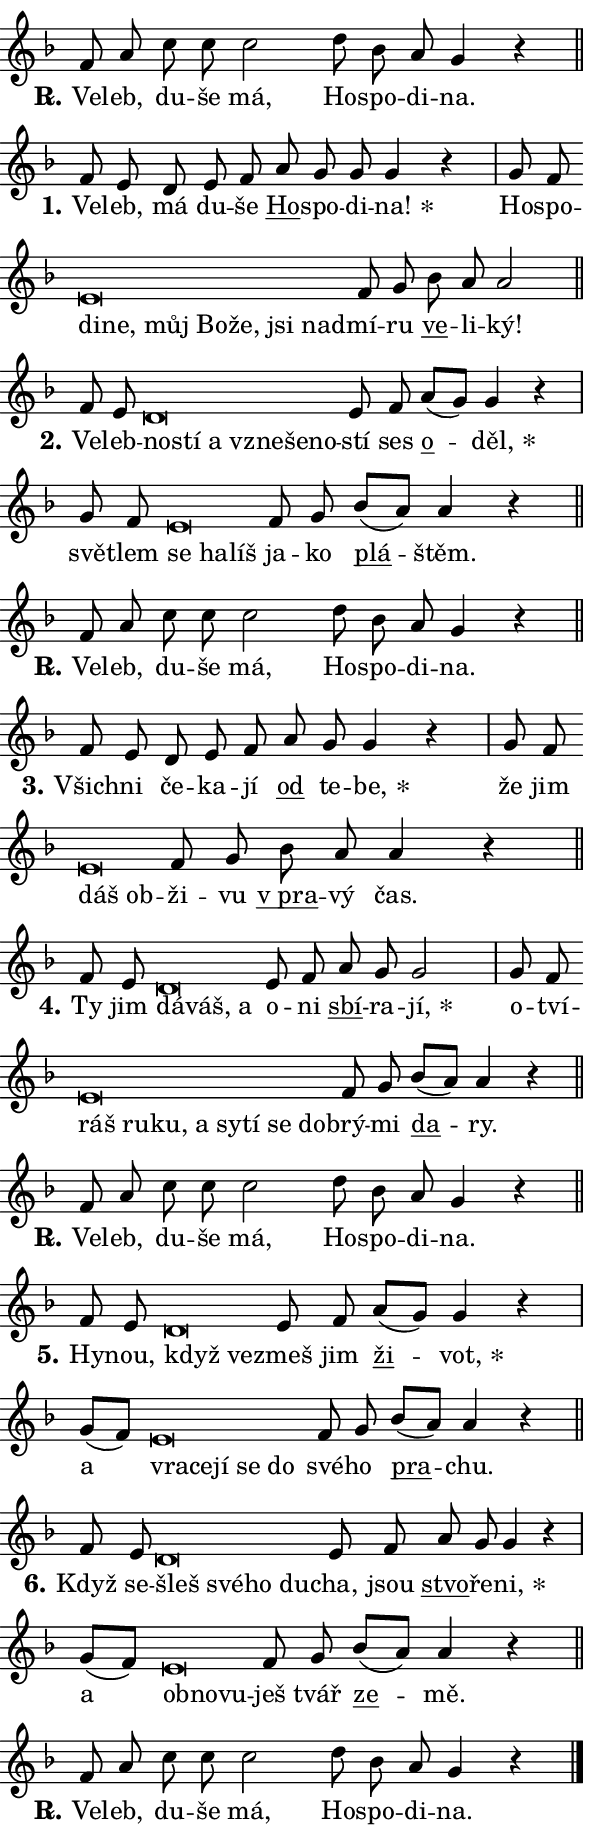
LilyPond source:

\version "2.24.0"
\header { tagline = "" }
\paper {
  indent = 0\cm
  top-margin = 0\cm
  right-margin = 0.13\cm % to fit lyric hyphens
  bottom-margin = 0\cm
  left-margin = 0\cm
  paper-width = 10\cm
  page-breaking = #ly:one-page-breaking
  system-system-spacing.basic-distance = #11
  score-system-spacing.basic-distance = #11
  ragged-last = ##f
}


%% Author: Thomas Morley
%% https://lists.gnu.org/archive/html/lilypond-user/2020-05/msg00002.html
#(define (line-position grob)
"Returns position of @var[grob} in current system:
   @code{'start}, if at first time-step
   @code{'end}, if at last time-step
   @code{'middle} otherwise
"
  (let* ((col (ly:item-get-column grob))
         (ln (ly:grob-object col 'left-neighbor))
         (rn (ly:grob-object col 'right-neighbor))
         (col-to-check-left (if (ly:grob? ln) ln col))
         (col-to-check-right (if (ly:grob? rn) rn col))
         (break-dir-left
           (and
             (ly:grob-property col-to-check-left 'non-musical #f)
             (ly:item-break-dir col-to-check-left)))
         (break-dir-right
           (and
             (ly:grob-property col-to-check-right 'non-musical #f)
             (ly:item-break-dir col-to-check-right))))
        (cond ((eqv? 1 break-dir-left) 'start)
              ((eqv? -1 break-dir-right) 'end)
              (else 'middle))))

#(define (tranparent-at-line-position vctor)
  (lambda (grob)
  "Relying on @code{line-position} select the relevant enry from @var{vctor}.
Used to determine transparency,"
    (case (line-position grob)
      ((end) (not (vector-ref vctor 0)))
      ((middle) (not (vector-ref vctor 1)))
      ((start) (not (vector-ref vctor 2))))))

noteHeadBreakVisibility =
#(define-music-function (break-visibility)(vector?)
"Makes @code{NoteHead}s transparent relying on @var{break-visibility}"
#{
  \override NoteHead.transparent =
    #(tranparent-at-line-position break-visibility)
#})

#(define delete-ledgers-for-transparent-note-heads
  (lambda (grob)
    "Reads whether a @code{NoteHead} is transparent.
If so this @code{NoteHead} is removed from @code{'note-heads} from
@var{grob}, which is supposed to be @code{LedgerLineSpanner}.
As a result ledgers are not printed for this @code{NoteHead}"
    (let* ((nhds-array (ly:grob-object grob 'note-heads))
           (nhds-list
             (if (ly:grob-array? nhds-array)
                 (ly:grob-array->list nhds-array)
                 '()))
           ;; Relies on the transparent-property being done before
           ;; Staff.LedgerLineSpanner.after-line-breaking is executed.
           ;; This is fragile ...
           (to-keep
             (remove
               (lambda (nhd)
                 (ly:grob-property nhd 'transparent #f))
               nhds-list)))
      ;; TODO find a better method to iterate over grob-arrays, similiar
      ;; to filter/remove etc for lists
      ;; For now rebuilt from scratch
      (set! (ly:grob-object grob 'note-heads)  '())
      (for-each
        (lambda (nhd)
          (ly:pointer-group-interface::add-grob grob 'note-heads nhd))
        to-keep))))

squashNotes = {
  \override NoteHead.X-extent = #'(-0.2 . 0.2)
  \override NoteHead.Y-extent = #'(-0.75 . 0)
  \override NoteHead.stencil =
    #(lambda (grob)
       (let ((pos (ly:grob-property grob 'staff-position)))
         (begin
           (if (< pos -7) (display "ERROR: Lower brevis then expected\n") (display ""))
           (if (<= pos -6) ly:text-interface::print ly:note-head::print))))
}
unSquashNotes = {
  \revert NoteHead.X-extent
  \revert NoteHead.Y-extent
  \revert NoteHead.stencil
}

hideNotes = \noteHeadBreakVisibility #begin-of-line-visible
unHideNotes = \noteHeadBreakVisibility #all-visible

% work-around for resetting accidentals
% https://lilypond.org/doc/v2.23/Documentation/notation/displaying-rhythms#unmetered-music
cadenzaMeasure = {
  \cadenzaOff
  \partial 1024 s1024
  \cadenzaOn
}

#(define-markup-command (accent layout props text) (markup?)
  "Underline accented syllable"
  (interpret-markup layout props
    #{\markup \override #'(offset . 4.3) \underline { #text }#}))

responsum = \markup \concat {
  "R" \hspace #-1.05 \path #0.1 #'((moveto 0 0.07) (lineto 0.9 0.8)) \hspace #0.05 "."
}

spaceSize = #0.6828661417322834 % exact space size for TeX Gyre Schola

\layout {
  \context {
    \Staff
    \remove "Time_signature_engraver"
    \override LedgerLineSpanner.after-line-breaking = #delete-ledgers-for-transparent-note-heads
  }
  \context {
    \Lyrics {
      \override LyricSpace.minimum-distance = \spaceSize
      \override LyricText.font-name = #"TeX Gyre Schola"
      \override LyricText.font-size = 1
      \override StanzaNumber.font-name = #"TeX Gyre Schola Bold"
      \override StanzaNumber.font-size = 1
    }
  }
  \context {
    \Score 
    \override NoteHead.text =
      #(lambda (grob) 
        (let ((pos (ly:grob-property grob 'staff-position)))
          #{\markup {
            \combine
              \halign #-0.55 \raise #(if (= pos -6) 0 0.5) \override #'(thickness . 2) \draw-line #'(3.2 . 0)
              \musicglyph "noteheads.sM1"
          }#}))
  }
}

% magnetic-lyrics.ily
%
%   written by
%     Jean Abou Samra <jean@abou-samra.fr>
%     Werner Lemberg <wl@gnu.org>
%
%   adapted by
%     Jiri Hon <jiri.hon@gmail.com>
%
% Version 2022-Apr-15

% https://www.mail-archive.com/lilypond-user@gnu.org/msg149350.html

#(define (Left_hyphen_pointer_engraver context)
   "Collect syllable-hyphen-syllable occurrences in lyrics and store
them in properties.  This engraver only looks to the left.  For
example, if the lyrics input is @code{foo -- bar}, it does the
following.

@itemize @bullet
@item
Set the @code{text} property of the @code{LyricHyphen} grob between
@q{foo} and @q{bar} to @code{foo}.

@item
Set the @code{left-hyphen} property of the @code{LyricText} grob with
text @q{foo} to the @code{LyricHyphen} grob between @q{foo} and
@q{bar}.
@end itemize

Use this auxiliary engraver in combination with the
@code{lyric-@/text::@/apply-@/magnetic-@/offset!} hook."
   (let ((hyphen #f)
         (text #f))
     (make-engraver
      (acknowledgers
       ((lyric-syllable-interface engraver grob source-engraver)
        (set! text grob)))
      (end-acknowledgers
       ((lyric-hyphen-interface engraver grob source-engraver)
        ;(when (not (grob::has-interface grob 'lyric-space-interface))
          (set! hyphen grob)));)
      ((stop-translation-timestep engraver)
       (when (and text hyphen)
         (ly:grob-set-object! text 'left-hyphen hyphen))
       (set! text #f)
       (set! hyphen #f)))))

#(define (lyric-text::apply-magnetic-offset! grob)
   "If the space between two syllables is less than the value in
property @code{LyricText@/.details@/.squash-threshold}, move the right
syllable to the left so that it gets concatenated with the left
syllable.

Use this function as a hook for
@code{LyricText@/.after-@/line-@/breaking} if the
@code{Left_@/hyphen_@/pointer_@/engraver} is active."
   (let ((hyphen (ly:grob-object grob 'left-hyphen #f)))
     (when hyphen
       (let ((left-text (ly:spanner-bound hyphen LEFT)))
         (when (grob::has-interface left-text 'lyric-syllable-interface)
           (let* ((common (ly:grob-common-refpoint grob left-text X))
                  (this-x-ext (ly:grob-extent grob common X))
                  (left-x-ext
                   (begin
                     ;; Trigger magnetism for left-text.
                     (ly:grob-property left-text 'after-line-breaking)
                     (ly:grob-extent left-text common X)))
                  ;; `delta` is the gap width between two syllables.
                  (delta (- (interval-start this-x-ext)
                            (interval-end left-x-ext)))
                  (details (ly:grob-property grob 'details))
                  (threshold (assoc-get 'squash-threshold details 0.2)))
             (when (< delta threshold)
               (let* (;; We have to manipulate the input text so that
                      ;; ligatures crossing syllable boundaries are not
                      ;; disabled.  For languages based on the Latin
                      ;; script this is essentially a beautification.
                      ;; However, for non-Western scripts it can be a
                      ;; necessity.
                      (lt (ly:grob-property left-text 'text))
                      (rt (ly:grob-property grob 'text))
                      (is-space (grob::has-interface hyphen 'lyric-space-interface))
                      (space (if is-space " " ""))
                      (extra-delta (if is-space spaceSize 0))
                      ;; Append new syllable.
                      (ltrt-space (if (and (string? lt) (string? rt))
                                (string-append lt space rt)
                                (make-concat-markup (list lt space rt))))
                      ;; Right-align `ltrt` to the right side.
                      (ltrt-space-markup (grob-interpret-markup
                               grob
                               (make-translate-markup
                                (cons (interval-length this-x-ext) 0)
                                (make-right-align-markup ltrt-space)))))
                 (begin
                   ;; Don't print `left-text`.
                   (ly:grob-set-property! left-text 'stencil #f)
                   ;; Set text and stencil (which holds all collected
                   ;; syllables so far) and shift it to the left.
                   (ly:grob-set-property! grob 'text ltrt-space)
                   (ly:grob-set-property! grob 'stencil ltrt-space-markup)
                   (ly:grob-translate-axis! grob (- (- delta extra-delta)) X))))))))))


#(define (lyric-hyphen::displace-bounds-first grob)
   ;; Make very sure this callback isn't triggered too early.
   (let ((left (ly:spanner-bound grob LEFT))
         (right (ly:spanner-bound grob RIGHT)))
     (ly:grob-property left 'after-line-breaking)
     (ly:grob-property right 'after-line-breaking)
     (ly:lyric-hyphen::print grob)))

squashThreshold = #0.4

\layout {
  \context {
    \Lyrics
    \consists #Left_hyphen_pointer_engraver
    \override LyricText.after-line-breaking =
      #lyric-text::apply-magnetic-offset!
    \override LyricHyphen.stencil = #lyric-hyphen::displace-bounds-first
    \override LyricText.details.squash-threshold = \squashThreshold
    \override LyricHyphen.minimum-distance = 0
    \override LyricHyphen.minimum-length = \squashThreshold
  }
}

squashText = \override LyricText.details.squash-threshold = 9999
unSquashText = \override LyricText.details.squash-threshold = \squashThreshold

leftText = \override LyricText.self-alignment-X = #LEFT
unLeftText = \revert LyricText.self-alignment-X

starOffset = #(lambda (grob) 
                (let ((x_offset (ly:self-alignment-interface::aligned-on-x-parent grob)))
                  (if (= x_offset 0) 0 (+ x_offset 1.2))))

star = #(define-music-function (syllable)(string?)
"Append star separator at the end of a syllable"
#{
  \once \override LyricText.X-offset = #starOffset
  \lyricmode { \markup {
    #syllable
    \override #'((font-name . "TeX Gyre Schola Bold")) \hspace #0.2 \lower #0.65 \larger "*"
  } }
#})

starAccent = #(define-music-function (syllable)(string?)
"Append star separator at the end of a syllable and make accent"
#{
  \once \override LyricText.X-offset = #starOffset
  \lyricmode { \markup {
    \accent #syllable
    \override #'((font-name . "TeX Gyre Schola Bold")) \hspace #0.2 \lower #0.65 \larger "*"
  } }
#})

breath = #(define-music-function (syllable)(string?)
"Append breathing indicator at the end of a syllable"
#{
  \lyricmode { \markup { #syllable "+" } }
#})

optionalBreath = #(define-music-function (syllable)(string?)
"Append optional breathing indicator at the end of a syllable"
#{
  \lyricmode { \markup { #syllable "(+)" } }
#})


\score {
    <<
        \new Voice = "melody" { \cadenzaOn \key f \major \relative { f'8 a c c c2 \bar "" d8 bes a g4 r \cadenzaMeasure \bar "||" \break } }
        \new Lyrics \lyricsto "melody" { \lyricmode { \set stanza = \responsum
Ve -- leb, du -- še má, Ho -- spo -- di -- na. } }
    >>
    \layout {}
}

\score {
    <<
        \new Voice = "melody" { \cadenzaOn \key f \major \relative { f'8 e d8 e8 f \bar "" a g g g4 r \cadenzaMeasure \bar "|" g8 f \bar "" \squashNotes e\breve*1/16 \hideNotes \breve*1/16 \bar "" \breve*1/16 \bar "" \breve*1/16 \bar "" \breve*1/16 \bar "" \breve*1/16 \breve*1/16 \bar "" \unHideNotes \unSquashNotes f8 g \bar "" bes a a2 \cadenzaMeasure \bar "||" \break } }
        \new Lyrics \lyricsto "melody" { \lyricmode { \set stanza = "1."
Ve -- leb, má du -- še \markup \accent Ho -- spo -- di -- \star na! Ho -- spo -- \leftText di -- \squashText ne, můj Bo -- že, jsi nad -- \unLeftText \unSquashText mí -- ru \markup \accent ve -- li -- ký! } }
    >>
    \layout {}
}

\score {
    <<
        \new Voice = "melody" { \cadenzaOn \key f \major \relative { f'8 e \bar "" \squashNotes d\breve*1/16 \hideNotes \breve*1/16 \bar "" \breve*1/16 \bar "" \breve*1/16 \bar "" \breve*1/16 \breve*1/16 \bar "" \unHideNotes \unSquashNotes e8 f \bar "" a[( g)] g4 r \cadenzaMeasure \bar "|" g8 f \bar "" \squashNotes e\breve*1/16 \hideNotes \breve*1/16 \breve*1/16 \bar "" \unHideNotes \unSquashNotes f8 g \bar "" bes[( a)] a4 r \cadenzaMeasure \bar "||" \break } }
        \new Lyrics \lyricsto "melody" { \lyricmode { \set stanza = "2."
Ve -- leb -- \leftText no -- \squashText stí a vzne -- še -- no -- \unLeftText \unSquashText stí ses \markup \accent o -- \star děl, svě -- tlem \leftText se \squashText ha -- líš \unLeftText \unSquashText ja -- ko \markup \accent plá -- štěm. } }
    >>
    \layout {}
}

\score {
    <<
        \new Voice = "melody" { \cadenzaOn \key f \major \relative { f'8 a c c c2 \bar "" d8 bes a g4 r \cadenzaMeasure \bar "||" \break } }
        \new Lyrics \lyricsto "melody" { \lyricmode { \set stanza = \responsum
Ve -- leb, du -- še má, Ho -- spo -- di -- na. } }
    >>
    \layout {}
}

\score {
    <<
        \new Voice = "melody" { \cadenzaOn \key f \major \relative { f'8 e d8 e8 f \bar "" a g g4 r \cadenzaMeasure \bar "|" g8 f \bar "" \squashNotes e\breve*1/16 \hideNotes \breve*1/16 \bar "" \unHideNotes \unSquashNotes f8 g \bar "" bes a a4 r \cadenzaMeasure \bar "||" \break } }
        \new Lyrics \lyricsto "melody" { \lyricmode { \set stanza = "3."
Všich -- ni če -- ka -- jí \markup \accent od te -- \star be, že jim \leftText dáš \squashText ob -- \unLeftText \unSquashText ži -- vu \markup \accent "v pra" -- vý čas. } }
    >>
    \layout {}
}

\score {
    <<
        \new Voice = "melody" { \cadenzaOn \key f \major \relative { f'8 e \bar "" \squashNotes d\breve*1/16 \hideNotes \breve*1/16 \breve*1/16 \bar "" \unHideNotes \unSquashNotes e8 f \bar "" a g g2 \cadenzaMeasure \bar "|" g8 f \bar "" \squashNotes e\breve*1/16 \hideNotes \breve*1/16 \bar "" \breve*1/16 \bar "" \breve*1/16 \bar "" \breve*1/16 \bar "" \breve*1/16 \bar "" \breve*1/16 \breve*1/16 \bar "" \unHideNotes \unSquashNotes f8 g \bar "" bes[( a)] a4 r \cadenzaMeasure \bar "||" \break } }
        \new Lyrics \lyricsto "melody" { \lyricmode { \set stanza = "4."
Ty jim \leftText dá -- \squashText váš, a \unLeftText \unSquashText o -- ni \markup \accent sbí -- ra -- \star jí, o -- tví -- \leftText ráš \squashText ru -- ku, a sy -- tí se do -- \unLeftText \unSquashText brý -- mi \markup \accent da -- ry. } }
    >>
    \layout {}
}

\score {
    <<
        \new Voice = "melody" { \cadenzaOn \key f \major \relative { f'8 a c c c2 \bar "" d8 bes a g4 r \cadenzaMeasure \bar "||" \break } }
        \new Lyrics \lyricsto "melody" { \lyricmode { \set stanza = \responsum
Ve -- leb, du -- še má, Ho -- spo -- di -- na. } }
    >>
    \layout {}
}

\score {
    <<
        \new Voice = "melody" { \cadenzaOn \key f \major \relative { f'8 e \bar "" \squashNotes d\breve*1/16 \hideNotes \breve*1/16 \bar "" \unHideNotes \unSquashNotes e8 f \bar "" a[( g)] g4 r \cadenzaMeasure \bar "|" g8[( f)] \bar "" \squashNotes e\breve*1/16 \hideNotes \breve*1/16 \bar "" \breve*1/16 \bar "" \breve*1/16 \breve*1/16 \bar "" \unHideNotes \unSquashNotes f8 g \bar "" bes[( a)] a4 r \cadenzaMeasure \bar "||" \break } }
        \new Lyrics \lyricsto "melody" { \lyricmode { \set stanza = "5."
Hy -- nou, \leftText když \squashText ve -- \unLeftText \unSquashText zmeš jim \markup \accent ži -- \star vot, a \leftText vra -- \squashText ce -- jí se do \unLeftText \unSquashText své -- ho \markup \accent pra -- chu. } }
    >>
    \layout {}
}

\score {
    <<
        \new Voice = "melody" { \cadenzaOn \key f \major \relative { f'8 e \bar "" \squashNotes d\breve*1/16 \hideNotes \breve*1/16 \bar "" \breve*1/16 \breve*1/16 \bar "" \unHideNotes \unSquashNotes e8 f \bar "" a g g4 r \cadenzaMeasure \bar "|" g8[( f)] \bar "" \squashNotes e\breve*1/16 \hideNotes \breve*1/16 \breve*1/16 \bar "" \unHideNotes \unSquashNotes f8 g \bar "" bes[( a)] a4 r \cadenzaMeasure \bar "||" \break } }
        \new Lyrics \lyricsto "melody" { \lyricmode { \set stanza = "6."
Když se -- \leftText šleš \squashText své -- ho du -- \unLeftText \unSquashText cha, jsou \markup \accent stvo -- ře -- \star ni, a \leftText ob -- \squashText no -- vu -- \unLeftText \unSquashText ješ tvář \markup \accent ze -- mě. } }
    >>
    \layout {}
}

\score {
    <<
        \new Voice = "melody" { \cadenzaOn \key f \major \relative { f'8 a c c c2 \bar "" d8 bes a g4 r \cadenzaMeasure \bar "||" \break } \bar "|." }
        \new Lyrics \lyricsto "melody" { \lyricmode { \set stanza = \responsum
Ve -- leb, du -- še má, Ho -- spo -- di -- na. } }
    >>
    \layout {}
}
